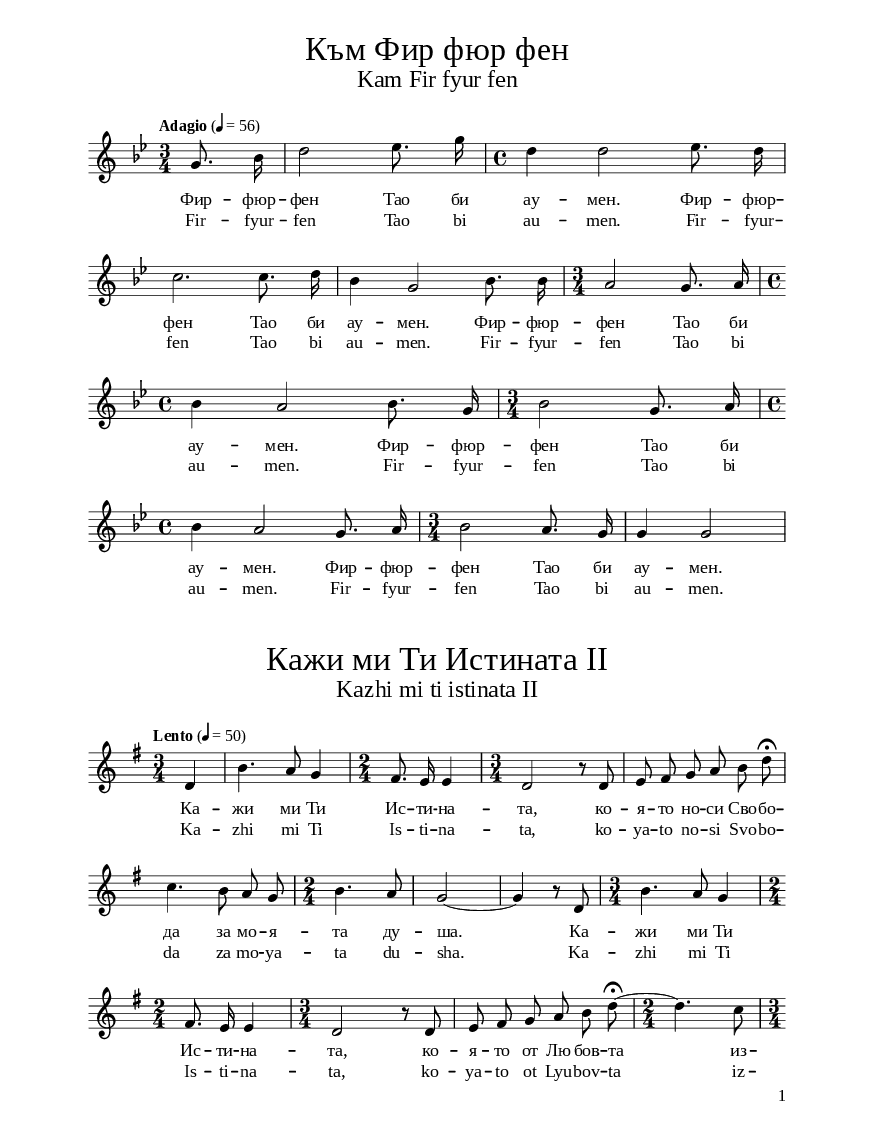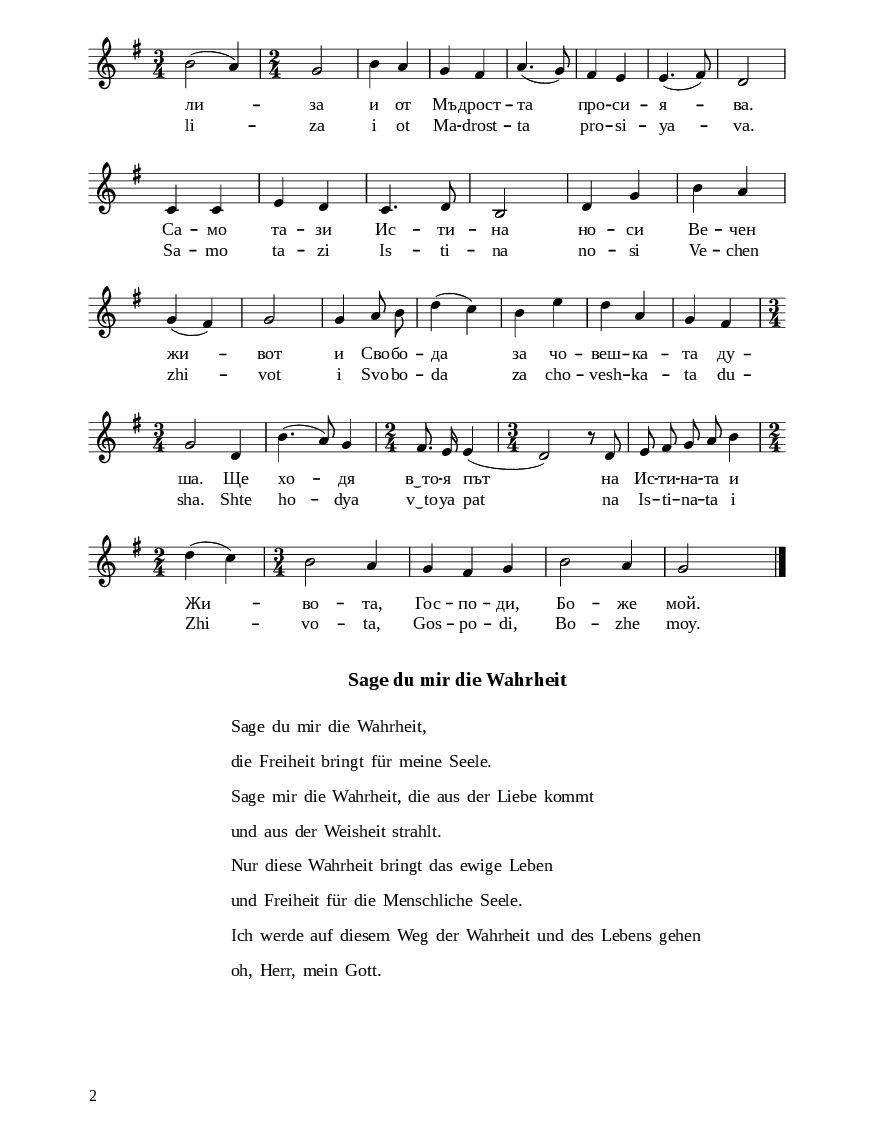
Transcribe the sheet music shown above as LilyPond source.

\version "2.24.0"

% include paper part and global functions
\include "include/globals.ily"

\bookpart {
  \include "include/bookpart-paper.ily"
  \score {
    \include "include/score-layout.ily"

    \new Voice \relative  c' {
      \clef treble
      \key g \minor
      \time 3/4
      \tempoFunc "Adagio" 4 "56"
      \autoBeamOff

      \partial 4 g'8. bes16 | d2 es8. g16 | \time 4/4 d4 d2 es8. d16 | \break

      c2. c8. d16 | bes4 g2 bes8. bes16 | \time 3/4 a2 g8. a16| \time 4/4 \break

      bes4 a2 bes8. g16 | \time 3/4 bes2 g8. a16 | \time 4/4 \break

      bes4 a2 g8. a16| \time 3/4 bes2 a8. g16 | g4 g2| \break
    }

    \addlyrics {
      Фир -- фюр --
      фен Тао би ау -- мен. Фир -- фюр --
      фен Тао би ау -- мен. Фир -- фюр --
      фен Тао би ау -- мен. Фир -- фюр --
      фен Тао би ау -- мен. Фир -- фюр --
      фен Тао би ау -- мен.}
      \addlyrics {
        Fir -- fyur --
        fen Tao bi au -- men. Fir -- fyur --
        fen Tao bi au -- men. Fir -- fyur --
        fen Tao bi au -- men. Fir -- fyur --
        fen Tao bi au -- men. Fir -- fyur --
        fen Tao bi au -- men.}

        \header {
          title = \titleFunc "Към Фир фюр фен" "Kam Fir fyur fen"
        }

        \midi{}

      } % score



     \include "include/bookpart-paper.ily"
  \score {
    \include "include/score-layout.ily"

    \new Voice \absolute {
      \clef treble
      \key g \major
      \time 3/4
      \tempoFunc "Lento" 4 "50"
      \autoBeamOff

      \partial 4
      d'4 | % 2
      b'4.  a'8  g'4 | % 3
      \time 2/4  | % 3
      fis'8.  e'16  e'4 | % 4
      \time 3/4  | % 4
      d'2 r8  d'8 | % 5
      e'8  fis'8  g'8  a'8
      b'8  d''8 ^\fermata \break | % 6
      c''4.  b'8  a'8  g'8 | % 7
      \time 2/4  | % 7
      b'4.  a'8 | % 8
      g'2 ~ | % 9
      g'4 r8  d'8 |
      \time 3/4  |
      b'4.  a'8  g'4 \break | % 11
      \time 2/4  | % 11
      fis'8.  e'16  e'4  | % 12
      \time 3/4  | % 12
      d'2 r8  d'8 | % 13
      e'8  fis'8  g'8  a'8
      b'8  d''8 ~ ^\fermata  \time 2/4 | % 14
     d''4.  c''8 \break | \time 3/4 b'2  (a'4)  | % 16
      
      \time 2/4 g'2   % 17
      b'4  a'4 | % 18
      g'4  fis'4 | % 19
      a'4. (  g'8 ) |
      fis'4  e'4 | % 21
      e'4. (  fis'8 ) | % 22
      d'2 \break | % 23
      c'4  c'4 | % 24
      e'4  d'4 | % 25
      c'4.  d'8 | % 26
      b2 | % 27
      d'4  g'4 | % 28
      b'4  a'4 \break | % 29
      g'4 (  fis'4 ) |
      g'2 | % 31
      g'4  a'8  b'8 | % 32
      d''4 (  c''4 ) | % 33
      b'4  e''4 | % 34
      d''4  a'4 | % 35
      g'4  fis'4 \break | % 36
      \time 3/4  | % 36
      g'2  d'4 | % 37
      b'4. (  a'8 )  g'4 | % 38
      \time 2/4  | % 38
      fis'8.  e'16  e'4 ( | % 39
      \time 3/4  | % 39
      d'2 ) r8  d'8 |
      e'8  fis'8  g'8  a'8
      b'4 \break | % 41
      \time 2/4  | % 41
      d''4 (  c''4 ) | % 42
      \time 3/4  | % 42
      b'2  a'4 | % 43
      g'4  fis'4  g'4 | % 44
      b'2  a'4 | % 45
      g'2 s4 \bar "|."



    }

    \addlyrics {
      Ка -- жи ми Ти Ис -- ти -- на -- та,
      ко -- я -- то но -- си Сво -- бо --
      да за мо -- я -- та ду -- ша.
      Ка -- жи ми Ти Ис -- ти -- на -- та,
      ко -- я -- то от Лю -- бов -- та
      из -- ли --  за и от Мъ --
      дрост -- та  про -- си -- я --
      ва. Са -- мо та -- зи Ис -- ти -- на
      но -- си Ве -- чен жи -- вот и
      Сво -- бо -- да  за чо -- веш --
      ка -- та ду -- ша. Ще хо -- дя
      в‿то -- я път  на Ис -- ти --
      на -- та и Жи -- во -- та, Гос --
      по -- ди, Бо -- же мой. Ка -- жи ми
      Ти Ис -- ти -- на -- та, ко -- я --
      то но -- си Сво -- бо -- да за мо
      -- я -- та ду -- ша.}
      \addlyrics {
        Ka -- zhi mi Ti Is -- ti -- na -- ta,
        ko -- ya -- to no -- si Svo -- bo --
        da za mo -- ya -- ta du -- sha.
        Ka -- zhi mi Ti Is -- ti -- na -- ta,
        ko -- ya -- to ot Lyu -- bov -- ta
        iz -- li --  za i ot Ma --
        drost -- ta  pro -- si -- ya --
        va. Sa -- mo ta -- zi Is -- ti -- na
        no -- si Ve -- chen zhi -- vot i
        Svo -- bo -- da  za cho -- vesh --
        ka -- ta du -- sha. Shte ho -- dya
        v‿to -- ya pat  na Is -- ti --
        na -- ta i Zhi -- vo -- ta, Gos --
        po -- di, Bo -- zhe moy. Ka -- zhi mi
        Ti Is -- ti -- na -- ta, ko -- ya --
        to no -- si Svo -- bo -- da za mo
        -- ya -- ta du -- sha.}

        \header {
          title = \titleFunc "Кажи ми Ти Истината II" "Kazhi mi ti istinata II"
        }

        \midi{}

      } % score



      % include foreign translation(s) of the song
      \version "2.18.2"

%\markup {  \vspace #1.9 }

\markup {  \hspace #25   \huge\bold "Sage du mir die Wahrheit"  }

\markup {
  \hspace #1
  \fontsize #+1 {

    \halign #-1.5 {


      \column {
        \line { " " }


        \line { " "Sage du mir die Wahrheit,}

        \line { " "die Freiheit bringt für meine Seele. }

        \line { " " Sage mir die Wahrheit, die aus der Liebe kommt}

        \line { " "        und aus der Weisheit strahlt.}

        \line { " "  Nur diese Wahrheit bringt  das ewige Leben }
        \line { " "  und Freiheit für die Menschliche Seele.  }
        \line { " " Ich werde auf diesem Weg der Wahrheit und des Lebens gehen}
        \line { " " oh, Herr, mein Gott. }
        \line { " "  }






      }

    }
  }
}
%}


    } % bookpart


